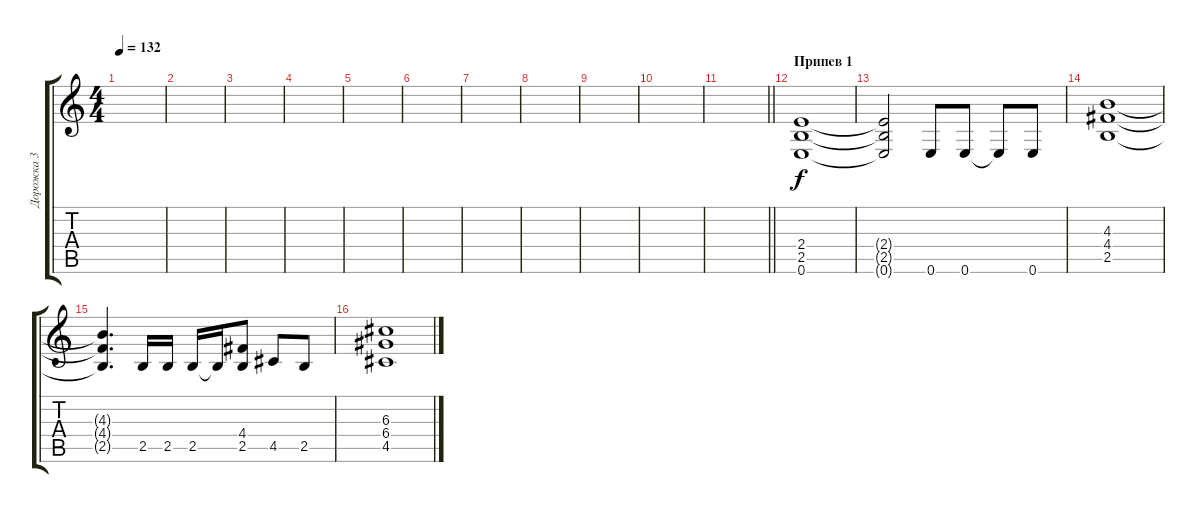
\track ("Дорожка 3" "Дорожка 3") {instrument overdrivenguitar}
\staff {score tabs}
\tuning (E4 B3 G3 D3 A2 E2) {hide}
\ts (4 4)
\tempo 132
\clef g2
\ks c
|
|
|
|
|
|
|
|
|
|
\barLineRight lightlight
|
\section ("" "Припев 1")
(2.4 2.5 0.6).1 |
(2.4{t} 2.5{t} 0.6{t}).2 0.6.8 0.6.8 0.6{t}.8 0.6.8 |
(4.3 4.4 2.5).1 |
(4.3{t} 4.4{t} 2.5{t}).4{d} 2.5.16 2.5.16 2.5.16 2.5{t}.16 (4.4 2.5).8 4.5.8 2.5.8 |
(6.3 6.4 4.5).1
